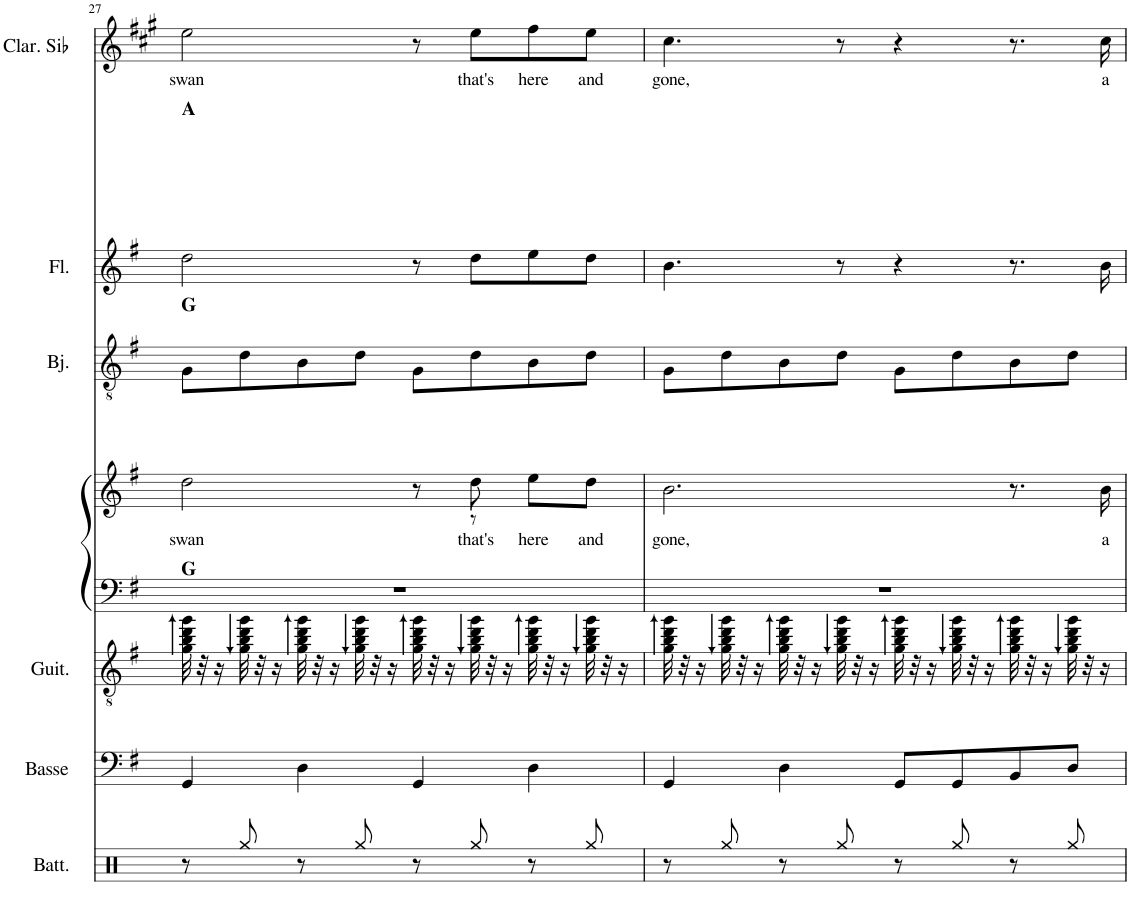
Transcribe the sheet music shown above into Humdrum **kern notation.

**kern	**kern	**kern	**kern	**kern	**text	**harte	**kern	**kern	**harte	**kern	**text	**harte
*part7	*part6	*part5	*part4	*part4	*part4	*part4	*part3	*part2	*part2	*part1	*part1	*part1
*staff8	*staff7	*staff6	*staff5	*staff4	*staff4	*	*staff3	*staff2	*	*staff1	*staff1	*
*I"Batterie	*I"Basse acoustique	*I"Guitare classique	*I"Piano-chant	*	*	*	*I"Banjo	*I"Flûte	*	*I"Clarinette en Sib	*	*
*I'Batt.	*I'Basse	*I'Guit.	*I'Pno	*	*	*	*I'Bj.	*I'Fl.	*	*I'Clar. Sib	*	*
!!LO:PB:g=z
*clefX	*clefF4	*clefGv2	*clefF4	*clefG2	*	*	*clefGv2	*clefG2	*	*clefG2	*	*
*	*Trd7c12	*	*	*	*	*	*	*	*	*Trd1c2	*	*
*k[f#]	*k[f#]	*k[f#]	*k[f#]	*k[f#]	*	*	*k[f#]	*k[f#]	*	*k[f#c#g#]	*	*
*M4/4	*M4/4	*M4/4	*M4/4	*M4/4	*	*	*M4/4	*M4/4	*	*M4/4	*	*
=27	=27	=27	=27	=27	=27	=27	=27	=27	=27	=27	=27	=27
!	!	!	!	!	!LO:LY:b	!	!	!	!	!	!LO:LY:b	!
*	*	*	*	*^	*	*	*	*	*	*	*	*
8r	4GG/	32g\ 32b\ 32dd\ 32gg\	1r	2dd\	8ryy	swan	G:maj	8G\L	2dd\	G:maj	2ee\	swan	A:maj
.	.	32r	.	.	.	.	.	.	.	.	.	.	.
.	.	16r	.	.	.	.	.	.	.	.	.	.	.
*	*	*	*	*v	*v	*	*	*	*	*	*	*	*
8Rgg/	.	32g\ 32b\ 32dd\ 32gg\	.	.	.	.	8d\	.	.	.	.	.
.	.	32r	.	.	.	.	.	.	.	.	.	.
.	.	16r	.	.	.	.	.	.	.	.	.	.
8r	4D\	32g\ 32b\ 32dd\ 32gg\	.	.	.	.	8B\	.	.	.	.	.
.	.	32r	.	.	.	.	.	.	.	.	.	.
.	.	16r	.	.	.	.	.	.	.	.	.	.
8Rgg/	.	32g\ 32b\ 32dd\ 32gg\	.	.	.	.	8d\J	.	.	.	.	.
.	.	32r	.	.	.	.	.	.	.	.	.	.
.	.	16r	.	.	.	.	.	.	.	.	.	.
8r	4GG/	32g\ 32b\ 32dd\ 32gg\	.	8r	.	.	8G\L	8r	.	8r	.	.
.	.	32r	.	.	.	.	.	.	.	.	.	.
.	.	16r	.	.	.	.	.	.	.	.	.	.
!	!	!	!	!	!LO:LY:b	!	!	!	!	!	!LO:LY:b	!
*	*	*	*	*^	*	*	*	*	*	*	*	*
8Rgg/	.	32g\ 32b\ 32dd\ 32gg\	.	8dd\	8r	that's	.	8d\	8dd\L	.	8ee\L	that's	.
.	.	32r	.	.	.	.	.	.	.	.	.	.	.
.	.	16r	.	.	.	.	.	.	.	.	.	.	.
!	!	!	!	!	!	!LO:LY:b	!	!	!	!	!	!LO:LY:b	!
8r	4D\	32g\ 32b\ 32dd\ 32gg\	.	8ee\L	4ryy	here	.	8B\	8ee\	.	8ff#\	here	.
.	.	32r	.	.	.	.	.	.	.	.	.	.	.
.	.	16r	.	.	.	.	.	.	.	.	.	.	.
!	!	!	!	!	!	!LO:LY:b	!	!	!	!	!	!LO:LY:b	!
8Rgg/	.	32g\ 32b\ 32dd\ 32gg\	.	8dd\J	.	and	.	8d\J	8dd\J	.	8ee\J	and	.
.	.	32r	.	.	.	.	.	.	.	.	.	.	.
.	.	16r	.	.	.	.	.	.	.	.	.	.	.
*	*	*	*	*v	*v	*	*	*	*	*	*	*	*
=28	=28	=28	=28	=28	=28	=28	=28	=28	=28	=28	=28	=28
!	!	!	!	!	!LO:LY:b	!	!	!	!	!	!LO:LY:b	!
8r	4GG/	32g\ 32b\ 32dd\ 32gg\	1r	2.b\	gone,	.	8G\L	4.b\	.	4.cc#\	gone,	.
.	.	32r	.	.	.	.	.	.	.	.	.	.
.	.	16r	.	.	.	.	.	.	.	.	.	.
8Rgg/	.	32g\ 32b\ 32dd\ 32gg\	.	.	.	.	8d\	.	.	.	.	.
.	.	32r	.	.	.	.	.	.	.	.	.	.
.	.	16r	.	.	.	.	.	.	.	.	.	.
8r	4D\	32g\ 32b\ 32dd\ 32gg\	.	.	.	.	8B\	.	.	.	.	.
.	.	32r	.	.	.	.	.	.	.	.	.	.
.	.	16r	.	.	.	.	.	.	.	.	.	.
8Rgg/	.	32g\ 32b\ 32dd\ 32gg\	.	.	.	.	8d\J	8r	.	8r	.	.
.	.	32r	.	.	.	.	.	.	.	.	.	.
.	.	16r	.	.	.	.	.	.	.	.	.	.
8r	8GG/L	32g\ 32b\ 32dd\ 32gg\	.	.	.	.	8G\L	4r	.	4r	.	.
.	.	32r	.	.	.	.	.	.	.	.	.	.
.	.	16r	.	.	.	.	.	.	.	.	.	.
8Rgg/	8GG/	32g\ 32b\ 32dd\ 32gg\	.	.	.	.	8d\	.	.	.	.	.
.	.	32r	.	.	.	.	.	.	.	.	.	.
.	.	16r	.	.	.	.	.	.	.	.	.	.
8r	8BB/	32g\ 32b\ 32dd\ 32gg\	.	8.r	.	.	8B\	8.r	.	8.r	.	.
.	.	32r	.	.	.	.	.	.	.	.	.	.
.	.	16r	.	.	.	.	.	.	.	.	.	.
8Rgg/	8D/J	32g\ 32b\ 32dd\ 32gg\	.	.	.	.	8d\J	.	.	.	.	.
.	.	32r	.	.	.	.	.	.	.	.	.	.
!	!	!	!	!	!LO:LY:b	!	!	!	!	!	!LO:LY:b	!
.	.	16r	.	16b\	a	.	.	16b\	.	16cc#\	a	.
=	=	=	=	=	=	=	=	=	=	=	=	=
*-	*-	*-	*-	*-	*-	*-	*-	*-	*-	*-	*-	*-
